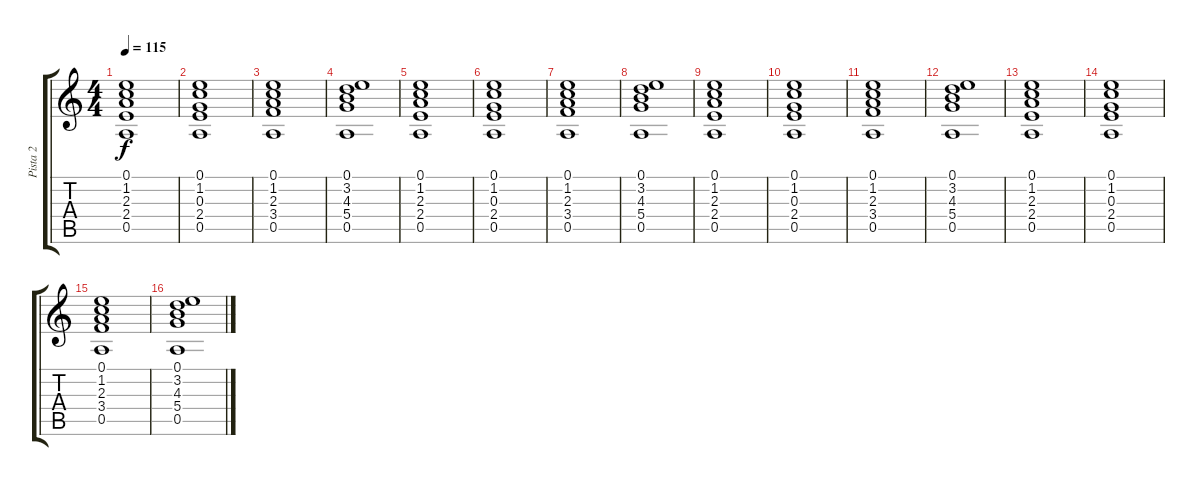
\track ("Pista 2" "Pista 2") {instrument acousticguitarsteel}
\staff {score tabs}
\tuning (E4 B3 G3 D3 A2 E2) {hide}
\ts (4 4)
\tempo 115
\clef g2
\ks c
(0.1 1.2 2.3 2.4 0.5).1{dy f volume 6} |
(0.1 1.2 0.3 2.4 0.5).1 |
(0.1 1.2 2.3 3.4 0.5).1 |
(0.1 3.2 4.3 5.4 0.5).1 |
(0.1 1.2 2.3 2.4 0.5).1 |
(0.1 1.2 0.3 2.4 0.5).1 |
(0.1 1.2 2.3 3.4 0.5).1 |
(0.1 3.2 4.3 5.4 0.5).1 |
(0.1 1.2 2.3 2.4 0.5).1 |
(0.1 1.2 0.3 2.4 0.5).1 |
(0.1 1.2 2.3 3.4 0.5).1 |
(0.1 3.2 4.3 5.4 0.5).1 |
(0.1 1.2 2.3 2.4 0.5).1 |
(0.1 1.2 0.3 2.4 0.5).1 |
(0.1 1.2 2.3 3.4 0.5).1 |
(0.1 3.2 4.3 5.4 0.5).1
